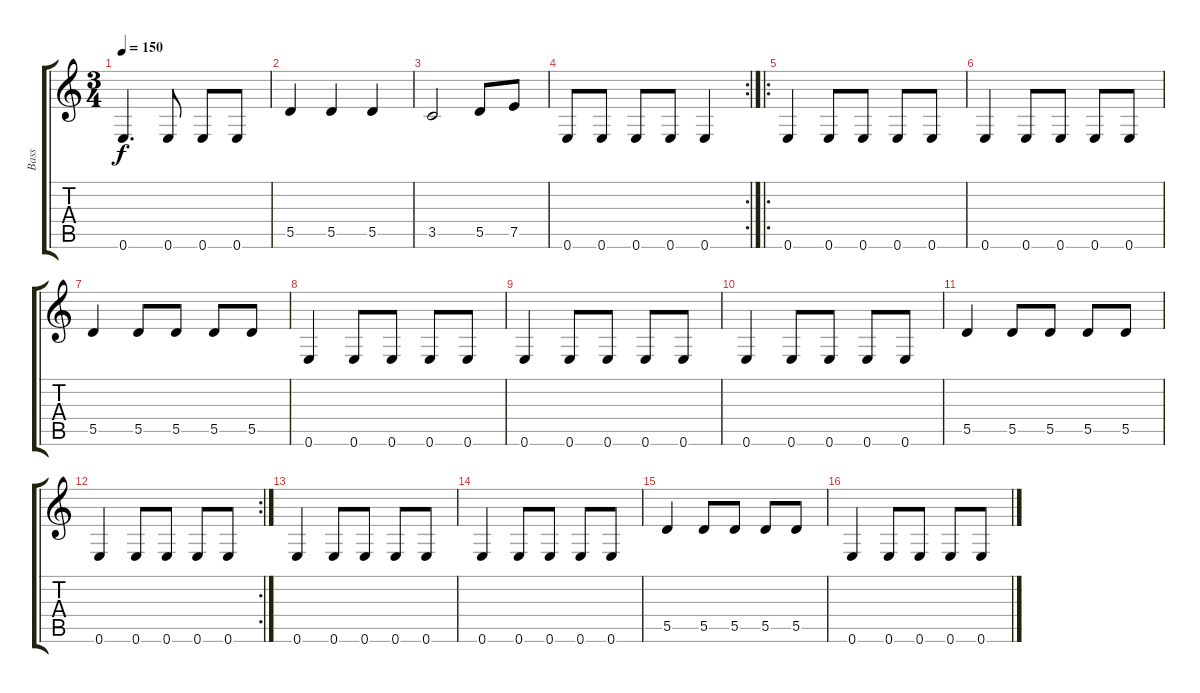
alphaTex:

\track ("Bass" "Bass") {instrument electricbassfinger}
\staff {score tabs}
\tuning (E4 B3 G3 D3 A2 E2) {hide}
\ts (3 4)
\tempo 150
\clef g2
\ks c
0.6.4{d dy f} 0.6.8 0.6.8 0.6.8 |
5.5.4 5.5.4 5.5.4 |
3.5.2 5.5.8 7.5.8 |
\rc 2
0.6.8 0.6.8 0.6.8 0.6.8 0.6.4 |
\ro
0.6.4 0.6.8 0.6.8 0.6.8 0.6.8 |
0.6.4 0.6.8 0.6.8 0.6.8 0.6.8 |
5.5.4 5.5.8 5.5.8 5.5.8 5.5.8 |
0.6.4 0.6.8 0.6.8 0.6.8 0.6.8 |
0.6.4 0.6.8 0.6.8 0.6.8 0.6.8 |
0.6.4 0.6.8 0.6.8 0.6.8 0.6.8 |
5.5.4 5.5.8 5.5.8 5.5.8 5.5.8 |
\rc 2
0.6.4 0.6.8 0.6.8 0.6.8 0.6.8 |
0.6.4 0.6.8 0.6.8 0.6.8 0.6.8 |
0.6.4 0.6.8 0.6.8 0.6.8 0.6.8 |
5.5.4 5.5.8 5.5.8 5.5.8 5.5.8 |
0.6.4 0.6.8 0.6.8 0.6.8 0.6.8
